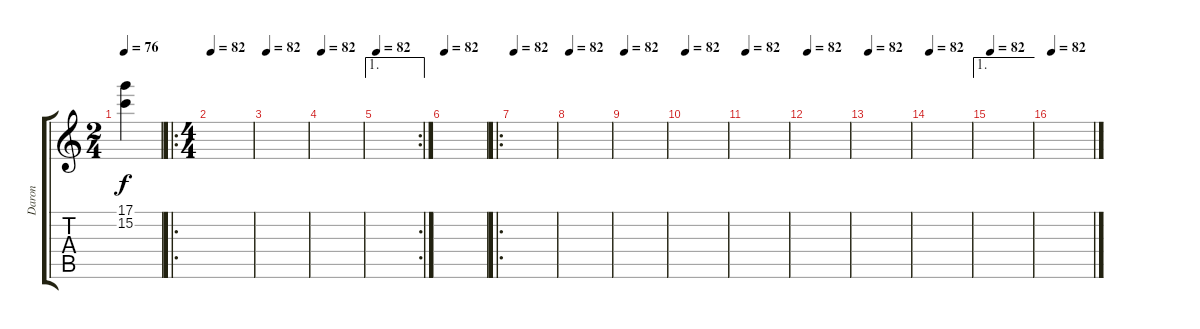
\track ("Daron" "Daron") {instrument electricguitarclean}
\staff {score tabs}
\tuning (D4 A3 F3 C3 G2 C2) {hide}
\ts (2 4)
\tempo 76
\clef g2
\ks c
(17.1{t} 15.2{t}).4{dy f} |
\ro
\ts (4 4)
\tempo 82
|
\tempo 82
|
\tempo 82
|
\ae 1
\rc 2
\tempo 82
|
\tempo 82
|
\ro
\tempo 82
|
\tempo 82
|
\tempo 82
|
\tempo 82
|
\tempo 82
|
\tempo 82
|
\tempo 82
|
\tempo 82
|
\ae 1
\tempo 82
|
\tempo 82
